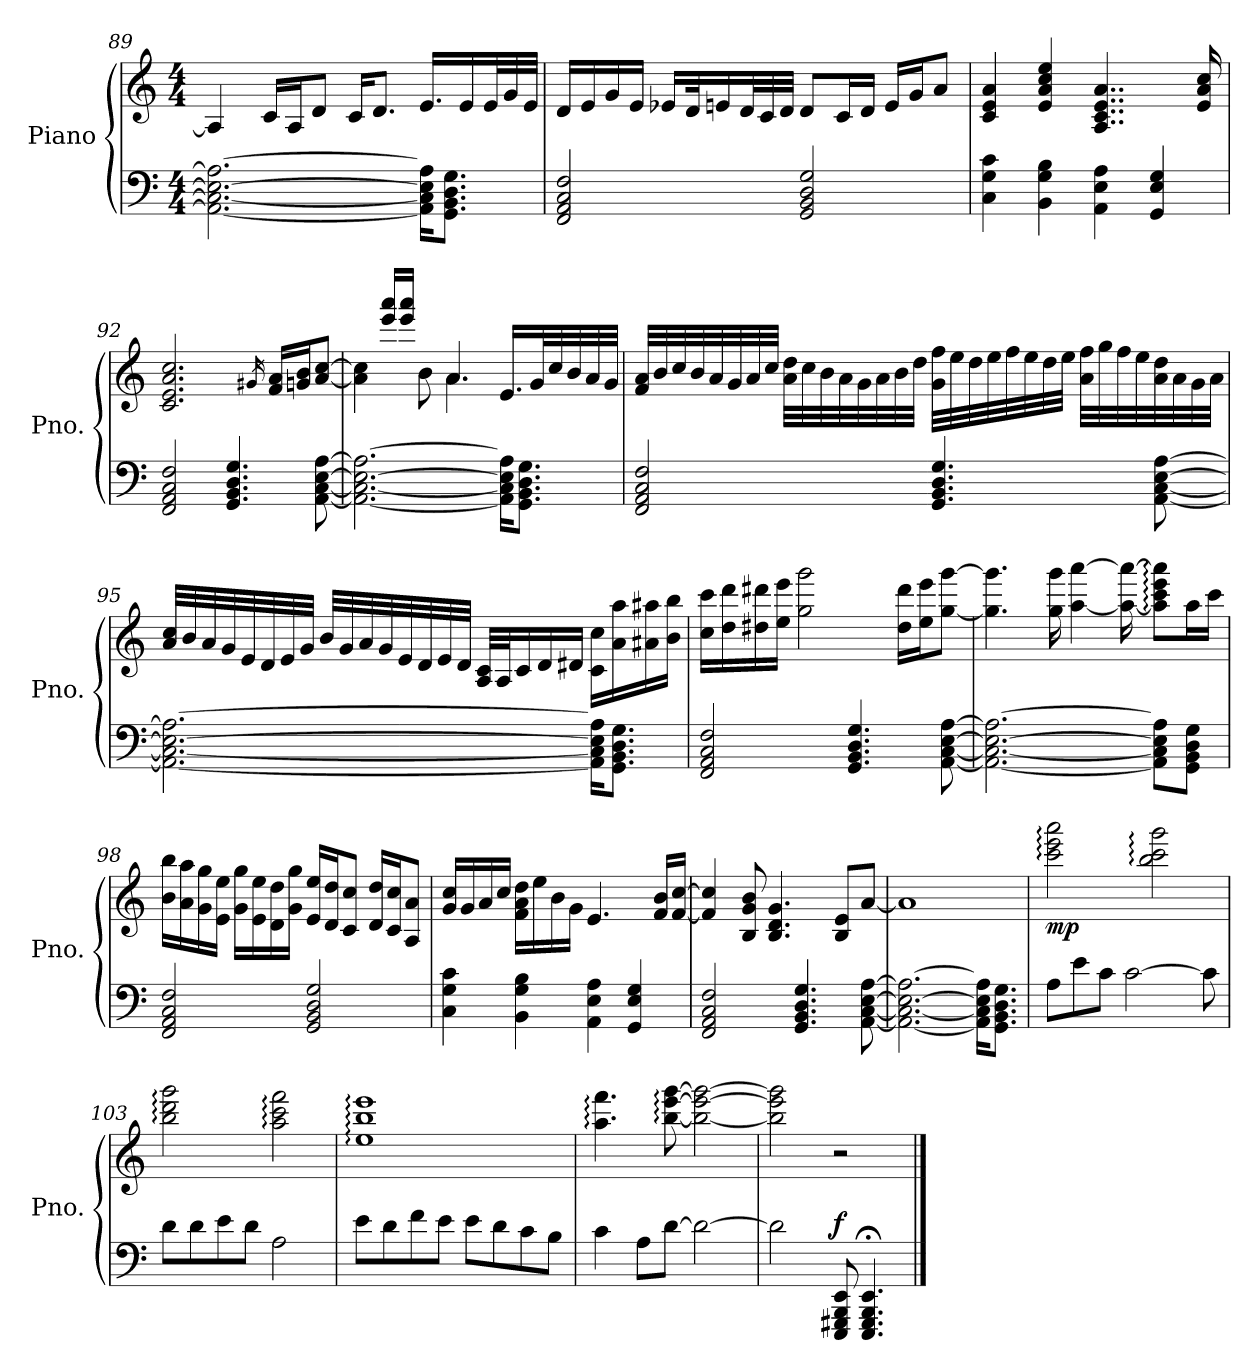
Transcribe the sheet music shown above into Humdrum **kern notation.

**kern	**kern	**dynam
*part1	*part1	*part1
*staff2	*staff1	*staff1/2
*I"Piano	*	*
*I'Pno.	*	*
*clefF4	*clefG2	*
*k[]	*k[]	*
*M4/4	*M4/4	*
=89	=89	=89
2.AA\_ 2.C\_ 2.E\_ 2.A\_	4A/]	.
.	16c/LL	.
.	16A/J	.
.	8d/J	.
.	16c/KL	.
.	8.d/J	.
16AA\] 16C\] 16E\] 16A\]KL	16.e/LL	.
8.GG\ 8.BB\ 8.D\ 8.G\J	.	.
.	16e/	.
.	32e/L	.
.	32g/	.
.	32e/JJJ	.
!!LO:PB:g=z
=90	=90	=90
2FF/ 2AA/ 2C/ 2F/	16d/LL	.
.	16e/	.
.	16g/	.
.	16e/JJ	.
.	16e-X/LL	.
.	32d/K	.
.	16en/	.
.	32d/L	.
.	32c/	.
.	32d/JJJ	.
2GG/ 2BB/ 2D/ 2G/	8d/L	.
.	16c/L	.
.	16d/JJ	.
.	16e/LL	.
.	16g/J	.
.	8a/J	.
=91	=91	=91
4C\ 4G\ 4c\	4c/ 4e/ 4a/	.
4BB\ 4G\ 4B\	4e/ 4a/ 4cc/ 4ee/	.
4AA\ 4E\ 4A\	4..A/ 4..c/ 4..e/ 4..a/	.
4GG/ 4E/ 4G/	.	.
.	16e/ 16a/ 16cc/	.
=92	=92	=92
2FF/ 2AA/ 2C/ 2F/	2.c/ 2.e/ 2.a/ 2.cc/	.
4.GG/ 4.BB/ 4.D/ 4.G/	.	.
.	16qg#X/	.
.	16f/ 16a/LL	.
.	16gn/ 16b/J	.
[8AA\ [8C\ [8E\ [8A\	[8a/ [8cc/J	.
=93	=93	=93
*	*^	*
2.AA\_ 2.C\_ 2.E\_ 2.A\_	8ryy	4a\] 4cc\]	.
.	16eee/ 16aaa/LL	.	.
.	16eee/ 16aaa/JJ	.	.
.	8ryy	8b\	.
.	4.a/	4.a\	.
16AA\] 16C\] 16E\] 16A\]KL	16.e/LL	4ryy	.
8.GG\ 8.BB\ 8.D\ 8.G\J	.	.	.
.	32g/L	.	.
.	32cc/	.	.
.	32b/	.	.
.	32a/	.	.
.	32g/JJJ	.	.
*	*v	*v	*
!!LO:LB:g=z
=94	=94	=94
2FF/ 2AA/ 2C/ 2F/	32f/ 32a/LLL	.
.	32b/	.
.	32cc/	.
.	32b/	.
.	32a/	.
.	32g/	.
.	32a/	.
.	32cc/JJJ	.
.	32a\ 32dd\LLL	.
.	32cc\	.
.	32b\	.
.	32a\	.
.	32g\	.
.	32a\	.
.	32b\	.
.	32dd\JJJ	.
4.GG/ 4.BB/ 4.D/ 4.G/	32g\ 32ff\LLL	.
.	32ee\	.
.	32dd\	.
.	32ee\	.
.	32ff\	.
.	32ee\	.
.	32dd\	.
.	32ee\JJJ	.
.	32a\ 32ff\LLL	.
.	32gg\	.
.	32ff\	.
.	32ee\	.
[8AA\ [8C\ [8E\ [8A\	32a\ 32dd\	.
.	32a\	.
.	32g\	.
.	32a\JJJ	.
!!LO:LB:g=z
=95	=95	=95
2.AA\_ 2.C\_ 2.E\_ 2.A\_	32a/ 32cc/LLL	.
.	32b/	.
.	32a/	.
.	32g/	.
.	32e/	.
.	32d/	.
.	32e/	.
.	32g/JJJ	.
.	32b/LLL	.
.	32g/	.
.	32a/	.
.	32g/	.
.	32e/	.
.	32d/	.
.	32e/	.
.	32d/JJJ	.
.	32A/ 32c/LLL	.
.	32A/J	.
.	16c/	.
.	16d/	.
.	16d#X/JJ	.
16AA\] 16C\] 16E\] 16A\]KL	16c\ 16cc\LL	.
8.GG\ 8.BB\ 8.D\ 8.G\J	16a\ 16aa\	.
.	16a#X\ 16aa#X\	.
.	16b\ 16bb\JJ	.
=96	=96	=96
2FF/ 2AA/ 2C/ 2F/	16cc\ 16ccc\LL	.
.	16dd\ 16ddd\	.
.	16dd#X\ 16ddd#X\	.
.	16ee\ 16eee\JJ	.
.	2gg\ 2ggg\	.
4.GG/ 4.BB/ 4.D/ 4.G/	.	.
.	16dd#\ 16ddd#\LL	.
.	16ee\ 16eee\J	.
[8AA\ [8C\ [8E\ [8A\	[8gg\ [8ggg\J	.
!!LO:LB:g=z
=97	=97	=97
2.AA\_ 2.C\_ 2.E\_ 2.A\_	4.gg\] 4.ggg\]	.
.	16gg\ 16ggg\	.
.	[4aa\ [4aaa\	.
.	16aa\_ 16aaa\_	.
8AA\] 8C\] 8E\] 8A\]L	8aa\]: 8ccc\: 8eee\: 8aaa\]:L	.
8GG\ 8BB\ 8D\ 8G\J	16aa\L	.
.	16ccc\JJ	.
=98	=98	=98
2FF/ 2AA/ 2C/ 2F/	16b\ 16bb\LL	.
.	16a\ 16aa\	.
.	16g\ 16gg\	.
.	16e\ 16ee\JJ	.
.	16g\ 16gg\LL	.
.	16e\ 16ee\	.
.	16d\ 16dd\	.
.	16g\ 16gg\JJ	.
2GG/ 2BB/ 2D/ 2G/	16e/ 16ee/LL	.
.	16d/ 16dd/J	.
.	8c/ 8cc/J	.
.	16d/ 16dd/LL	.
.	16c/ 16cc/J	.
.	8A/ 8a/J	.
=99	=99	=99
4C\ 4G\ 4c\	16g/ 16cc/LL	.
.	16g/	.
.	16a/	.
.	16cc/JJ	.
4BB\ 4G\ 4B\	16f\ 16a\ 16dd\LL	.
.	16ee\	.
.	16b\	.
.	16g\JJ	.
4AA\ 4E\ 4A\	4.e/	.
4GG/ 4E/ 4G/	.	.
.	16f/ 16b/LL	.
.	[16f/ [16cc/JJ	.
=100	=100	=100
2FF/ 2AA/ 2C/ 2F/	4f/] 4cc/]	.
.	8B/ 8g/ 8b/	.
.	4.B/ 4.d/ 4.g/	.
4.GG/ 4.BB/ 4.D/ 4.G/	.	.
.	8B/ 8e/L	.
[8AA\ [8C\ [8E\ [8A\	[8a/J	.
!!LO:LB:g=z
=101	=101	=101
2.AA\_ 2.C\_ 2.E\_ 2.A\_	1a]	.
16AA\] 16C\] 16E\] 16A\]KL	.	.
8.GG\ 8.BB\ 8.D\ 8.G\J	.	.
=102	=102	=102
!	!	!LO:DY:b
8A\L	2ccc\: 2eee\: 2aaa\:	mp
8e\	.	.
8c\J	.	.
[2c\	.	.
.	2bb\: 2ccc\: 2ggg\:	.
8c\]	.	.
=103	=103	=103
8d\L	2bb\: 2ddd\: 2ggg\:	.
8d\	.	.
8e\	.	.
8d\J	.	.
2A\	2aa\: 2ccc\: 2fff\:	.
=104	=104	=104
8e\L	1ee: 1bb: 1eee:	.
8d\	.	.
8f\	.	.
8e\J	.	.
8e\L	.	.
8d\	.	.
8c\	.	.
8B\J	.	.
=105	=105	=105
4c\	4.aa\: 4.fff\:	.
8A\L	.	.
[8d\J	[8bb\: [8eee\: [8ggg\:	.
2d\_	2bb\_ 2eee\_ 2ggg\_	.
!!LO:LB:g=z
=106	=106	=106
2d\]	2bb\] 2eee\] 2ggg\]	.
!	!	!LO:DY:a=2
8EEE/ 8GGG#X/ 8BBB/ 8EE/	2r	f
4.EEE/;< 4.GGG#/;< 4.BBB/;< 4.EE/;<	.	.
==	==	==
*-	*-	*-
